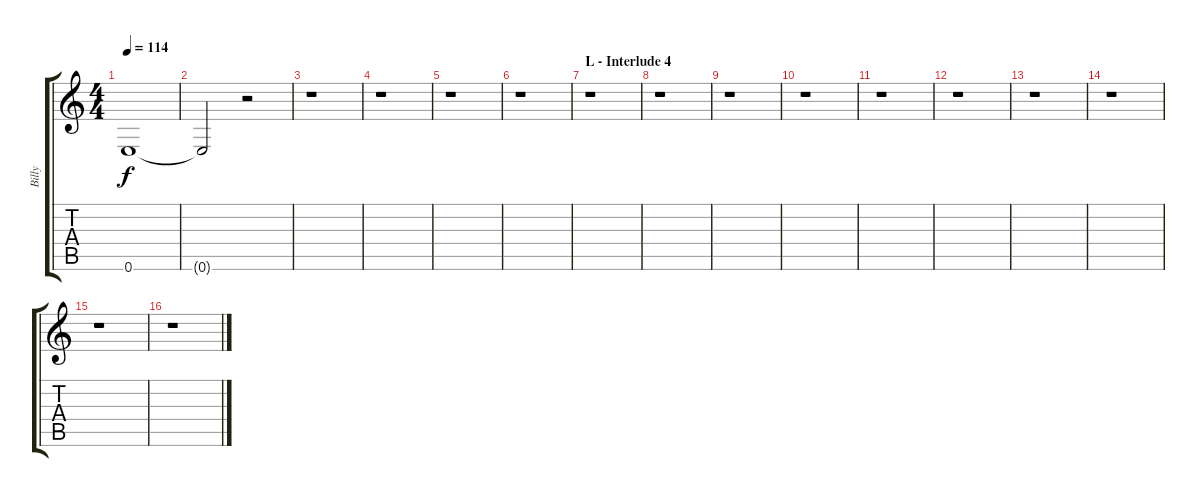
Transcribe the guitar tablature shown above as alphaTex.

\track ("Billy" "Billy") {instrument overdrivenguitar}
\staff {score tabs}
\tuning (E4 B3 G3 D3 A2 E2) {hide}
\ts (4 4)
\tempo 114
\clef g2
\ks c
0.6{t}.1{dy f} |
0.6{t}.2 r.2 |
r.1 |
r.1 |
r.1 |
r.1 |
\section ("" "L - Interlude 4")
r.1 |
r.1 |
r.1 |
r.1 |
r.1 |
r.1 |
r.1 |
r.1 |
r.1 |
r.1
